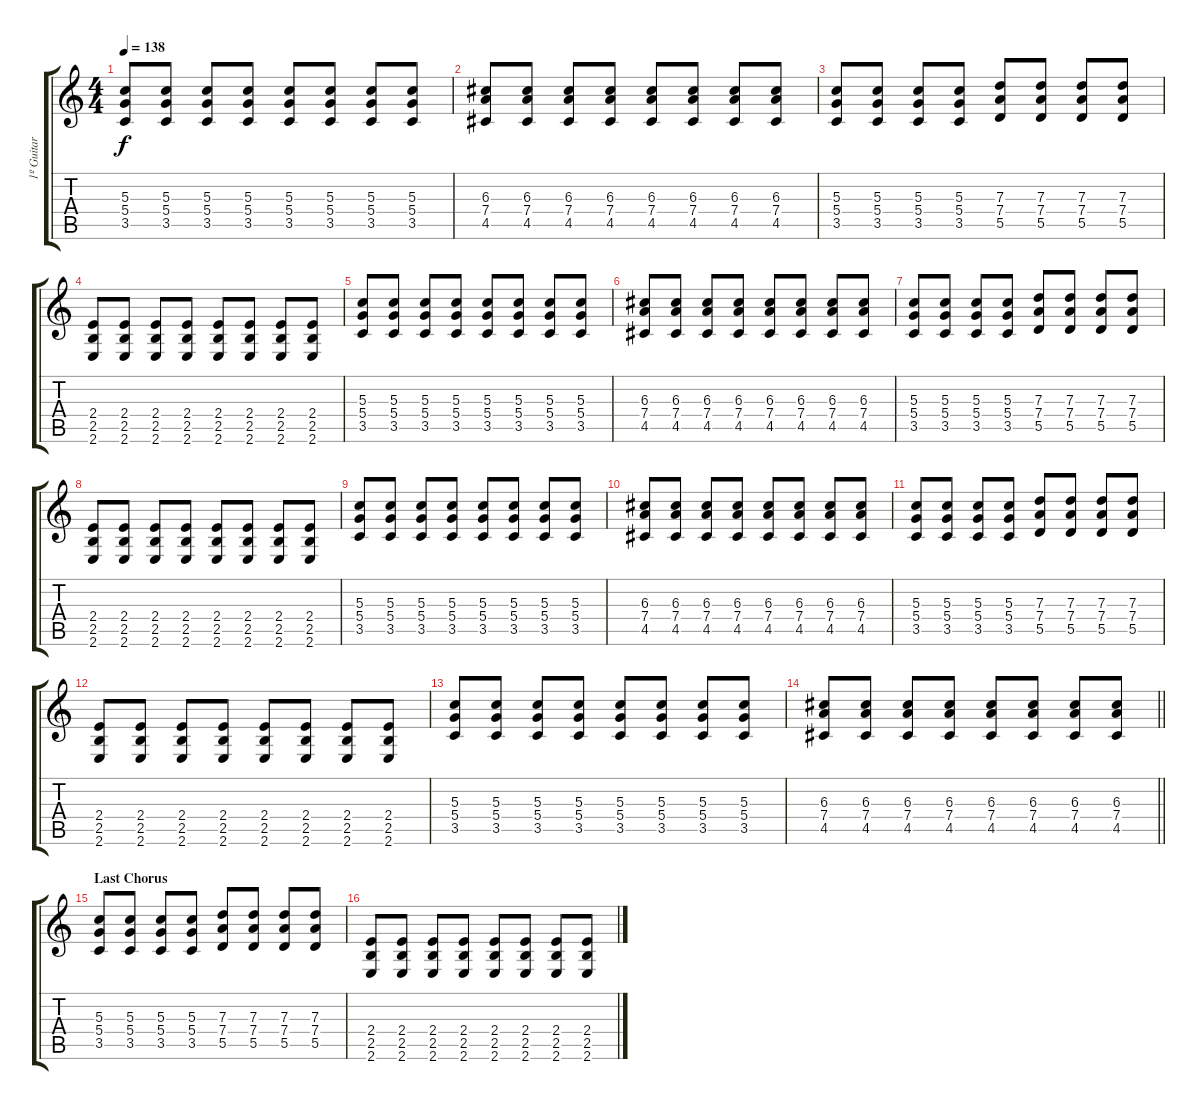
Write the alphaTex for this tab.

\track ("1º Guitar" "1º Guitar") {instrument distortionguitar}
\staff {score tabs}
\tuning (E4 B3 G3 D3 A2 D2) {hide}
\ts (4 4)
\tempo 138
\clef g2
\ks c
(5.3 5.4 3.5).8{dy f} (5.3 5.4 3.5).8 (5.3 5.4 3.5).8 (5.3 5.4 3.5).8 (5.3 5.4 3.5).8 (5.3 5.4 3.5).8 (5.3 5.4 3.5).8 (5.3 5.4 3.5).8 |
(6.3 7.4 4.5).8 (6.3 7.4 4.5).8 (6.3 7.4 4.5).8 (6.3 7.4 4.5).8 (6.3 7.4 4.5).8 (6.3 7.4 4.5).8 (6.3 7.4 4.5).8 (6.3 7.4 4.5).8 |
(5.3 5.4 3.5).8 (5.3 5.4 3.5).8 (5.3 5.4 3.5).8 (5.3 5.4 3.5).8 (7.3 7.4 5.5).8 (7.3 7.4 5.5).8 (7.3 7.4 5.5).8 (7.3 7.4 5.5).8 |
(2.4 2.5 2.6).8 (2.4 2.5 2.6).8 (2.4 2.5 2.6).8 (2.4 2.5 2.6).8 (2.4 2.5 2.6).8 (2.4 2.5 2.6).8 (2.4 2.5 2.6).8 (2.4 2.5 2.6).8 |
(5.3 5.4 3.5).8 (5.3 5.4 3.5).8 (5.3 5.4 3.5).8 (5.3 5.4 3.5).8 (5.3 5.4 3.5).8 (5.3 5.4 3.5).8 (5.3 5.4 3.5).8 (5.3 5.4 3.5).8 |
(6.3 7.4 4.5).8 (6.3 7.4 4.5).8 (6.3 7.4 4.5).8 (6.3 7.4 4.5).8 (6.3 7.4 4.5).8 (6.3 7.4 4.5).8 (6.3 7.4 4.5).8 (6.3 7.4 4.5).8 |
(5.3 5.4 3.5).8 (5.3 5.4 3.5).8 (5.3 5.4 3.5).8 (5.3 5.4 3.5).8 (7.3 7.4 5.5).8 (7.3 7.4 5.5).8 (7.3 7.4 5.5).8 (7.3 7.4 5.5).8 |
(2.4 2.5 2.6).8 (2.4 2.5 2.6).8 (2.4 2.5 2.6).8 (2.4 2.5 2.6).8 (2.4 2.5 2.6).8 (2.4 2.5 2.6).8 (2.4 2.5 2.6).8 (2.4 2.5 2.6).8 |
(5.3 5.4 3.5).8 (5.3 5.4 3.5).8 (5.3 5.4 3.5).8 (5.3 5.4 3.5).8 (5.3 5.4 3.5).8 (5.3 5.4 3.5).8 (5.3 5.4 3.5).8 (5.3 5.4 3.5).8 |
(6.3 7.4 4.5).8 (6.3 7.4 4.5).8 (6.3 7.4 4.5).8 (6.3 7.4 4.5).8 (6.3 7.4 4.5).8 (6.3 7.4 4.5).8 (6.3 7.4 4.5).8 (6.3 7.4 4.5).8 |
(5.3 5.4 3.5).8 (5.3 5.4 3.5).8 (5.3 5.4 3.5).8 (5.3 5.4 3.5).8 (7.3 7.4 5.5).8 (7.3 7.4 5.5).8 (7.3 7.4 5.5).8 (7.3 7.4 5.5).8 |
(2.4 2.5 2.6).8 (2.4 2.5 2.6).8 (2.4 2.5 2.6).8 (2.4 2.5 2.6).8 (2.4 2.5 2.6).8 (2.4 2.5 2.6).8 (2.4 2.5 2.6).8 (2.4 2.5 2.6).8 |
(5.3 5.4 3.5).8 (5.3 5.4 3.5).8 (5.3 5.4 3.5).8 (5.3 5.4 3.5).8 (5.3 5.4 3.5).8 (5.3 5.4 3.5).8 (5.3 5.4 3.5).8 (5.3 5.4 3.5).8 |
\barLineRight lightlight
(6.3 7.4 4.5).8 (6.3 7.4 4.5).8 (6.3 7.4 4.5).8 (6.3 7.4 4.5).8 (6.3 7.4 4.5).8 (6.3 7.4 4.5).8 (6.3 7.4 4.5).8 (6.3 7.4 4.5).8 |
\section ("" "Last Chorus")
(5.3 5.4 3.5).8 (5.3 5.4 3.5).8 (5.3 5.4 3.5).8 (5.3 5.4 3.5).8 (7.3 7.4 5.5).8 (7.3 7.4 5.5).8 (7.3 7.4 5.5).8 (7.3 7.4 5.5).8 |
(2.4 2.5 2.6).8 (2.4 2.5 2.6).8 (2.4 2.5 2.6).8 (2.4 2.5 2.6).8 (2.4 2.5 2.6).8 (2.4 2.5 2.6).8 (2.4 2.5 2.6).8 (2.4 2.5 2.6).8
